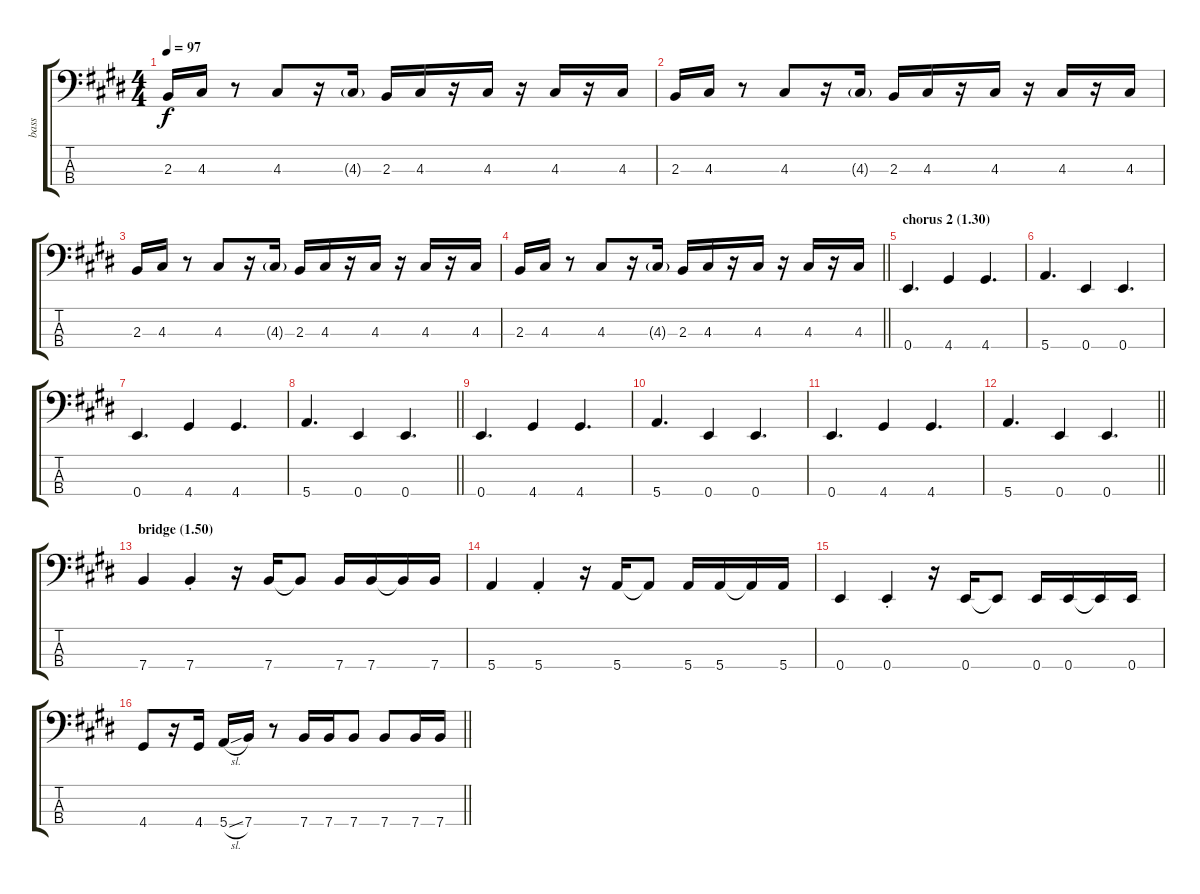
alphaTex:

\track ("bass" "bass") {instrument electricbassfinger}
\staff {score tabs}
\tuning (G2 D2 A1 E1) {hide}
\ts (4 4)
\tempo 97
\clef f4
\ks e
2.3.16{dy f} 4.3.16 r.8 4.3.8 r.16 4.3{g}.16 2.3.16 4.3.16 r.16 4.3.16 r.16 4.3.16 r.16 4.3.16 |
2.3.16 4.3.16 r.8 4.3.8 r.16 4.3{g}.16 2.3.16 4.3.16 r.16 4.3.16 r.16 4.3.16 r.16 4.3.16 |
2.3.16 4.3.16 r.8 4.3.8 r.16 4.3{g}.16 2.3.16 4.3.16 r.16 4.3.16 r.16 4.3.16 r.16 4.3.16 |
\barLineRight lightlight
2.3.16 4.3.16 r.8 4.3.8 r.16 4.3{g}.16 2.3.16 4.3.16 r.16 4.3.16 r.16 4.3.16 r.16 4.3.16 |
\section ("" "chorus 2 (1.30)")
0.4.4{d} 4.4.4 4.4.4{d} |
5.4.4{d} 0.4.4 0.4.4{d} |
0.4.4{d} 4.4.4 4.4.4{d} |
\barLineRight lightlight
5.4.4{d} 0.4.4 0.4.4{d} |
0.4.4{d} 4.4.4 4.4.4{d} |
5.4.4{d} 0.4.4 0.4.4{d} |
0.4.4{d} 4.4.4 4.4.4{d} |
\barLineRight lightlight
5.4.4{d} 0.4.4 0.4.4{d} |
\section ("" "bridge (1.50)")
7.4.4 7.4{st}.4 r.16 7.4.16 7.4{t}.8 7.4.16 7.4.16 7.4{t}.16 7.4.16 |
5.4.4 5.4{st}.4 r.16 5.4.16 5.4{t}.8 5.4.16 5.4.16 5.4{t}.16 5.4.16 |
0.4.4 0.4{st}.4 r.16 0.4.16 0.4{t}.8 0.4.16 0.4.16 0.4{t}.16 0.4.16 |
\barLineRight lightlight
4.4.8 r.16 4.4.16 5.4{sl}.16 7.4.16 r.8 7.4.16 7.4.16 7.4.8 7.4.8 7.4.16 7.4.16
